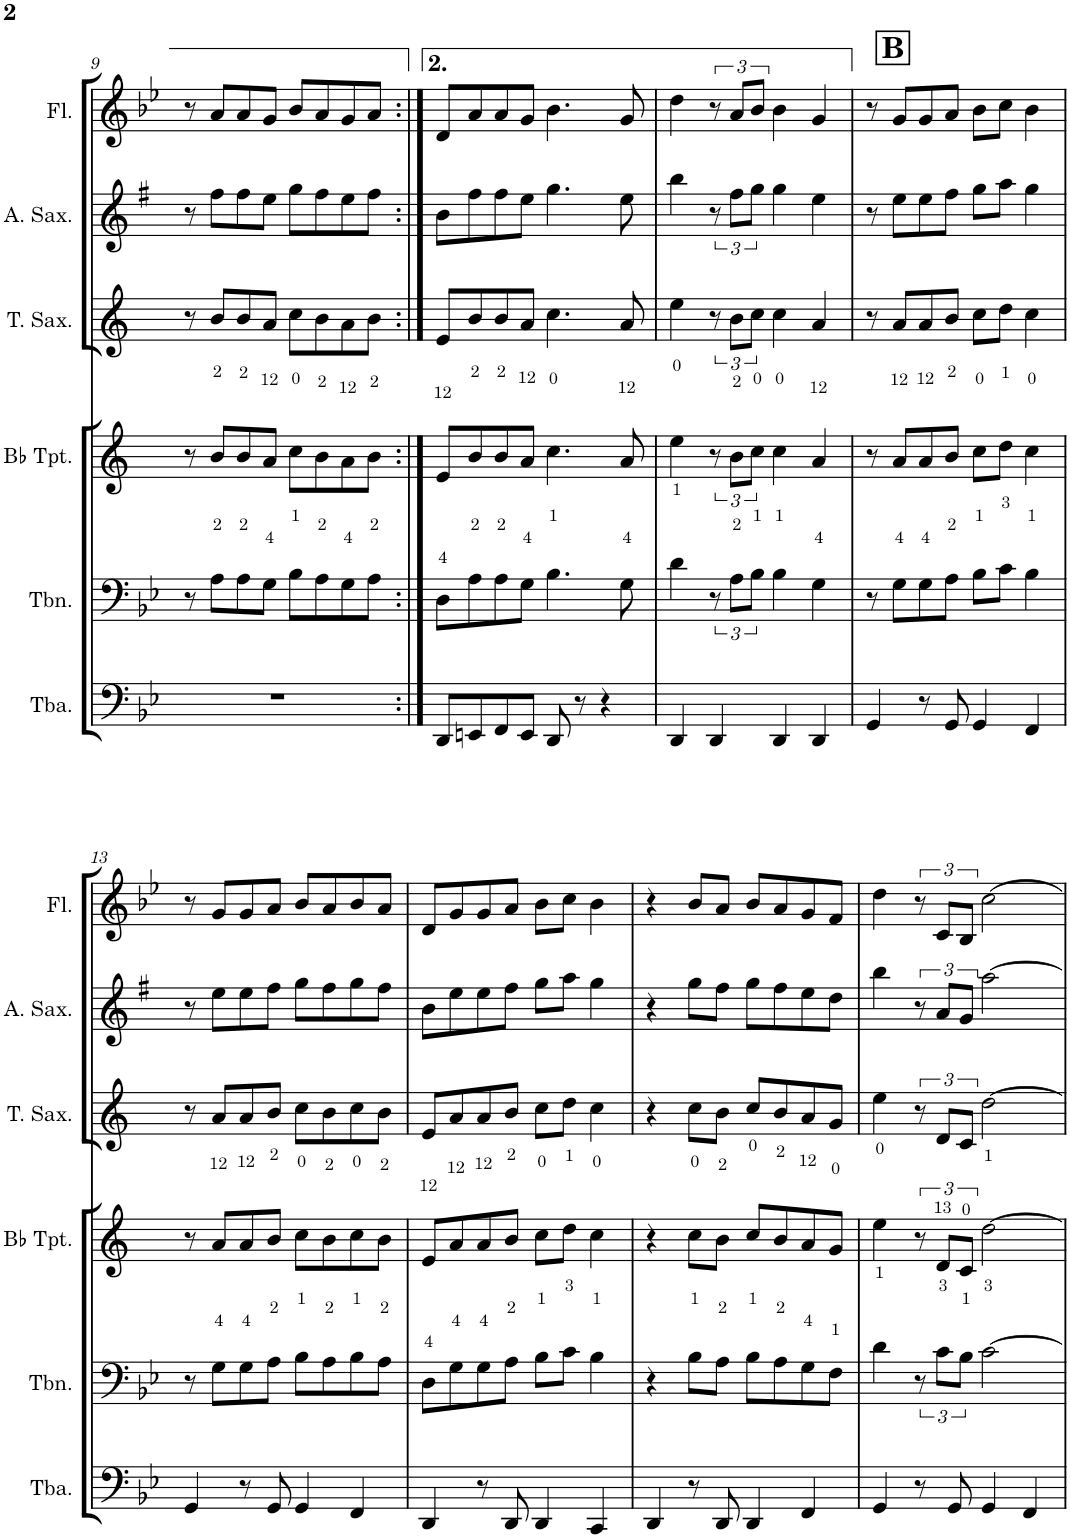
**kern	**kern	**kern	**kern	**kern	**kern
*part6	*part5	*part4	*part3	*part2	*part1
*staff6	*staff5	*staff4	*staff3	*staff2	*staff1
*I"Tuba	*I"Trombone	*I"Bb Trumpet	*I"Tenor Saxophone	*I"Alto Saxophone	*I"Flute
*I'Tba.	*I'Tbn.	*I'Bb Tpt.	*I'T. Sax.	*I'A. Sax.	*I'Fl.
!!LO:PB:g=z
*clefF4	*clefF4	*clefG2	*clefG2	*clefG2	*clefG2
*	*	*Trd1c2	*Trd8c14	*Trd5c9	*
*k[b-e-]	*k[b-e-]	*k[]	*k[]	*k[f#]	*k[b-e-]
*M4/4	*M4/4	*M4/4	*M4/4	*M4/4	*M4/4
=9	=9	=9	=9	=9	=9
1r	8r	8r	8r	8r	8r
.	8A\L	8b/L	8b/L	8ff#\L	8a/L
.	8A\	8b/	8b/	8ff#\	8a/
.	8G\J	8a/J	8a/J	8ee\J	8g/J
.	8B-\L	8cc\L	8cc\L	8gg\L	8b-/L
.	8A\	8b\	8b\	8ff#\	8a/
.	8G\	8a\	8a\	8ee\	8g/
.	8A\J	8b\J	8b\J	8ff#\J	8a/J
=10:|!	=10:|!	=10:|!	=10:|!	=10:|!	=10:|!
8DD/L	8D\L	8e/L	8e/L	8b\L	8d/L
8EEn/	8A\	8b/	8b/	8ff#\	8a/
8FF/	8A\	8b/	8b/	8ff#\	8a/
8EE/J	8G\J	8a/J	8a/J	8ee\J	8g/J
8DD/	4.B-\	4.cc\	4.cc\	4.gg\	4.b-\
8r	.	.	.	.	.
4r	.	.	.	.	.
.	8G\	8a/	8a/	8ee\	8g/
=11	=11	=11	=11	=11	=11
4DD/	4d\	4ee\	4ee\	4bb\	4dd\
4DD/	12r	12r	12r	12r	12r
.	12A\L	12b\L	12b\L	12ff#\L	12a/L
.	12B-\J	12cc\J	12cc\J	12gg\J	12b-/J
4DD/	4B-\	4cc\	4cc\	4gg\	4b-\
4DD/	4G\	4a/	4a/	4ee\	4g/
!!LO:REH:place=s1:a:B:cj:fs=14:t=B:qo=0.5
=12	=12	=12	=12	=12	=12
4GG/	8r	8r	8r	8r	8r
.	8G\L	8a/L	8a/L	8ee\L	8g/L
8r	8G\	8a/	8a/	8ee\	8g/
8GG/	8A\J	8b/J	8b/J	8ff#\J	8a/J
4GG/	8B-\L	8cc\L	8cc\L	8gg\L	8b-\L
.	8c\J	8dd\J	8dd\J	8aa\J	8cc\J
4FF/	4B-\	4cc\	4cc\	4gg\	4b-\
!!LO:LB:g=z
=13	=13	=13	=13	=13	=13
4GG/	8r	8r	8r	8r	8r
.	8G\L	8a/L	8a/L	8ee\L	8g/L
8r	8G\	8a/	8a/	8ee\	8g/
8GG/	8A\J	8b/J	8b/J	8ff#\J	8a/J
4GG/	8B-\L	8cc\L	8cc\L	8gg\L	8b-/L
.	8A\	8b\	8b\	8ff#\	8a/
4FF/	8B-\	8cc\	8cc\	8gg\	8b-/
.	8A\J	8b\J	8b\J	8ff#\J	8a/J
=14	=14	=14	=14	=14	=14
4DD/	8D\L	8e/L	8e/L	8b\L	8d/L
.	8G\	8a/	8a/	8ee\	8g/
8r	8G\	8a/	8a/	8ee\	8g/
8DD/	8A\J	8b/J	8b/J	8ff#\J	8a/J
4DD/	8B-\L	8cc\L	8cc\L	8gg\L	8b-\L
.	8c\J	8dd\J	8dd\J	8aa\J	8cc\J
4CC/	4B-\	4cc\	4cc\	4gg\	4b-\
=15	=15	=15	=15	=15	=15
4DD/	4r	4r	4r	4r	4r
8r	8B-\L	8cc\L	8cc\L	8gg\L	8b-/L
8DD/	8A\J	8b\J	8b\J	8ff#\J	8a/J
4DD/	8B-\L	8cc/L	8cc/L	8gg\L	8b-/L
.	8A\	8b/	8b/	8ff#\	8a/
4FF/	8G\	8a/	8a/	8ee\	8g/
.	8F\J	8g/J	8g/J	8dd\J	8f/J
=16	=16	=16	=16	=16	=16
4GG/	4d\	4ee\	4ee\	4bb\	4dd\
8r	12r	12r	12r	12r	12r
.	12c\L	12d/L	12d/L	12a/L	12c/L
8GG/	.	.	.	.	.
.	12B-\J	12c/J	12c/J	12g/J	12B-/J
4GG/	[2c\	[2dd\	[2dd\	[2aa\	[2cc\
4FF/	.	.	.	.	.
=	=	=	=	=	=
*-	*-	*-	*-	*-	*-
